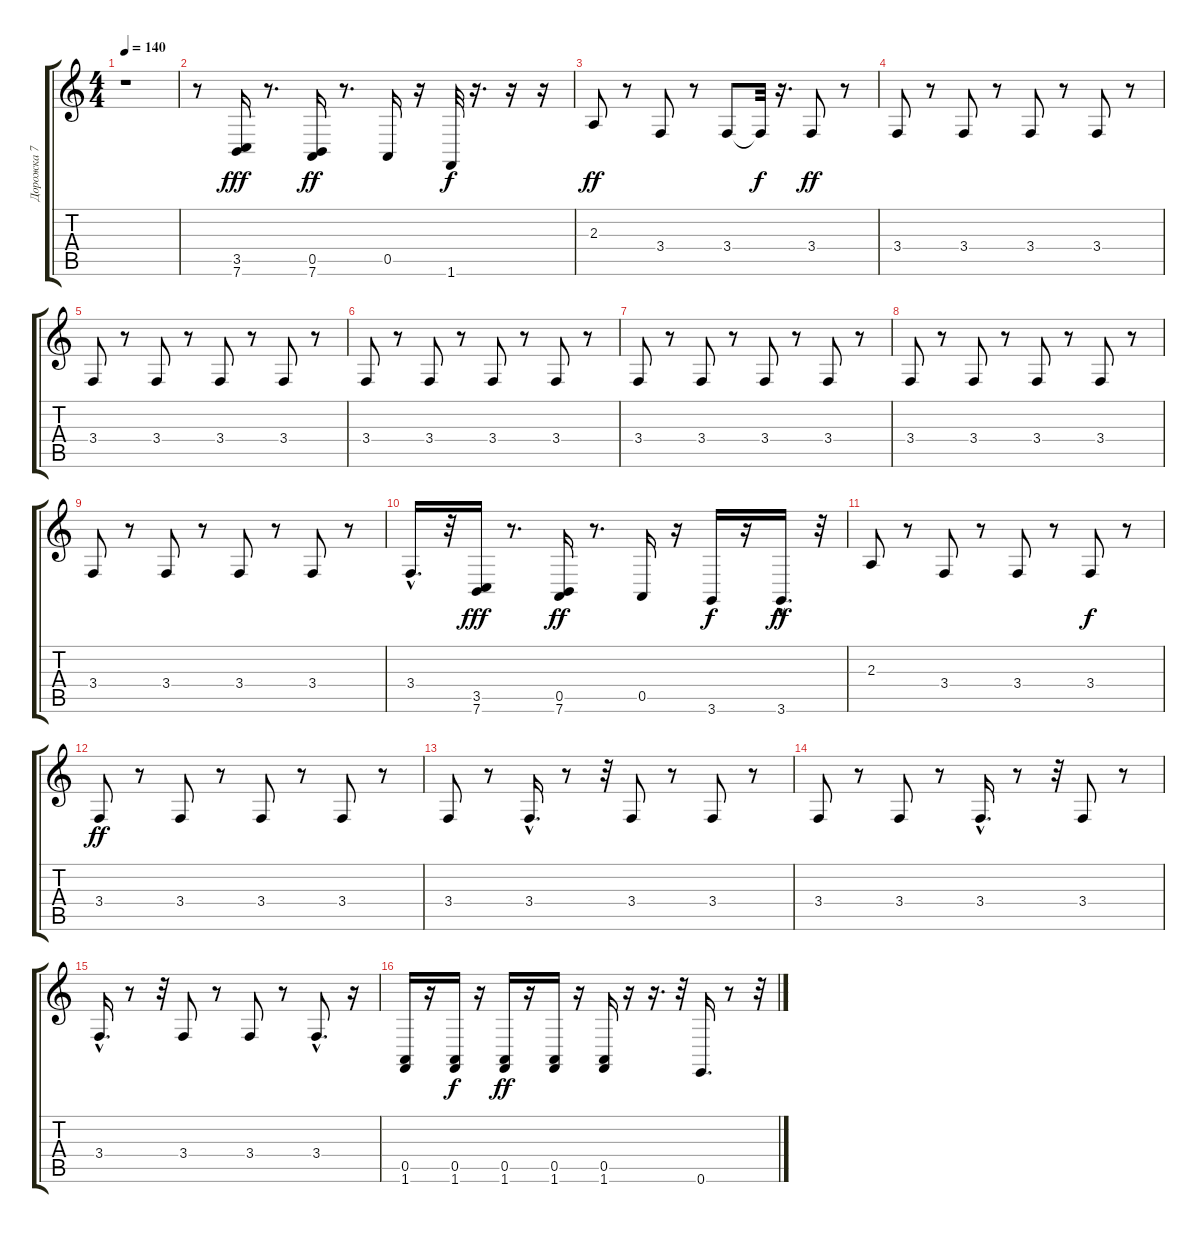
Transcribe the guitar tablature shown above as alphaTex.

\track ("Дорожка 7" "Дорожка 7") {instrument acousticgrandpiano}
\staff {score tabs}
\tuning (E4 B3 G3 D3 A2 E2) {hide}
\ts (4 4)
\tempo 140
\clef g2
\ks c
r.1{dy ff} |
r.8 (3.5 7.6).16{dy fff} r.8{d} (0.5 7.6).16{dy ff} r.8{d} 0.5.16 r.16 1.6.32{dy f} r.16{d} r.16 r.16 |
2.3.8{dy ff volume 11} r.8 3.4.8 r.8 3.4.8 3.4{t}.32{dy f} r.16{d} 3.4.8{dy ff} r.8 |
3.4.8 r.8 3.4.8 r.8 3.4.8 r.8 3.4.8 r.8 |
3.4.8 r.8 3.4.8 r.8 3.4.8 r.8 3.4.8 r.8 |
3.4.8 r.8 3.4.8 r.8 3.4.8 r.8 3.4.8 r.8 |
3.4.8 r.8 3.4.8 r.8 3.4.8 r.8 3.4.8 r.8 |
3.4.8 r.8 3.4.8 r.8 3.4.8 r.8 3.4.8 r.8 |
3.4.8 r.8 3.4.8 r.8 3.4.8 r.8 3.4.8 r.8 |
3.4{hac}.16{d} r.32 (3.5 7.6).16{dy fff} r.8{d} (0.5 7.6).16{dy ff} r.8{d} 0.5.16 r.16 3.6.16{dy f} r.16 3.6{hac}.16{d dy ff} r.32 |
2.3.8 r.8 3.4.8 r.8 3.4.8 r.8 3.4.8{dy f} r.8 |
3.4.8{dy ff} r.8 3.4.8 r.8 3.4.8 r.8 3.4.8 r.8 |
3.4.8 r.8 3.4{hac}.16{d} r.8 r.32 3.4.8 r.8 3.4.8 r.8 |
3.4.8 r.8 3.4.8 r.8 3.4{hac}.16{d} r.8 r.32 3.4.8 r.8 |
3.4{hac}.16{d} r.8 r.32 3.4.8 r.8 3.4.8 r.8 3.4{hac}.8{d} r.16 |
(0.5 1.6).16 r.16 (0.5 1.6).16{dy f} r.16 (0.5 1.6).16{dy ff} r.16 (0.5 1.6).16 r.16 (0.5 1.6).16 r.16 r.16{d} r.32 0.6.16{d} r.8 r.32
